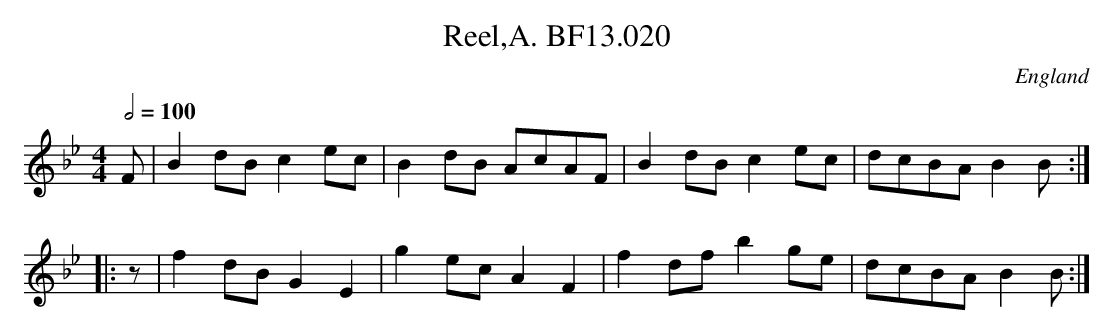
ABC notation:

X:1
T:Reel,A. BF13.020
L:1/8
M:4/4
O:England
Q:1/2=100
K:Bb
F|B2dBc2ec|B2dB AcAF|B2dBc2ec|dcBAB2B:|!
|:z|f2dBG2E2|g2ecA2F2|f2dfb2ge|dcBAB2B:|
